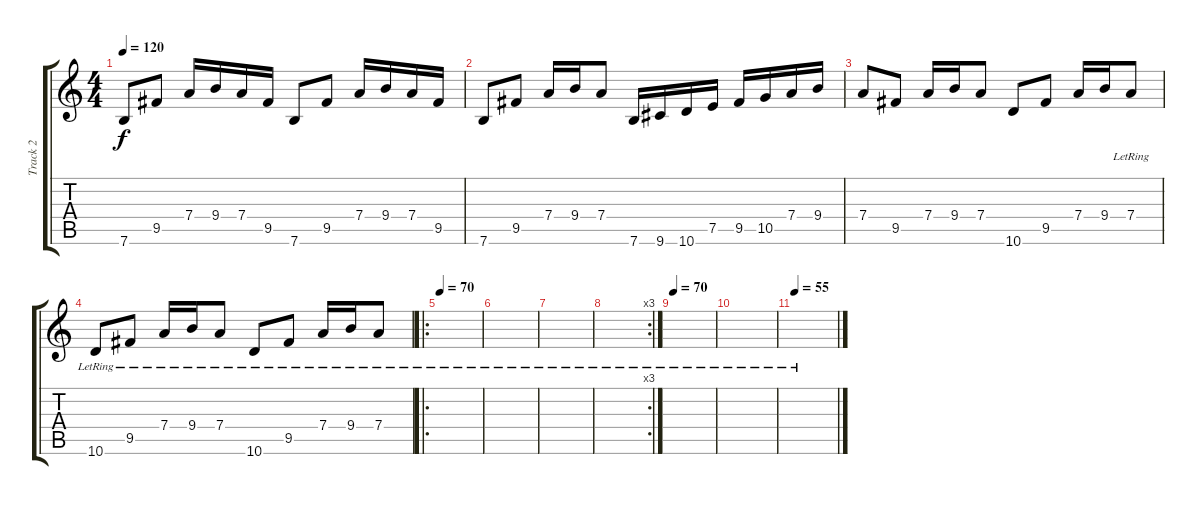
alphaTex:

\track ("Track 2" "Track 2") {instrument electricguitarclean}
\staff {score tabs}
\tuning (E4 B3 G3 D3 A2 E2) {hide}
\ts (4 4)
\tempo 120
\clef g2
\ks c
7.6.8{dy f} 9.5.8 7.4.16 9.4.16 7.4.16 9.5.16 7.6.8 9.5.8 7.4.16 9.4.16 7.4.16 9.5.16 |
7.6.8 9.5.8 7.4.16 9.4.16 7.4.8 7.6.16 9.6.16 10.6.16 7.5.16 9.5.16 10.5.16 7.4.16 9.4.16 |
7.4.8 9.5.8 7.4.16 9.4.16 7.4.8 10.6.8 9.5.8 7.4.16 9.4.16 7.4{lr}.8 |
10.6{lr}.8 9.5{lr}.8 7.4{lr}.16 9.4{lr}.16 7.4{lr}.8 10.6{lr}.8 9.5{lr}.8 7.4{lr}.16 9.4{lr}.16 7.4{lr}.8 |
\ro
\tempo 70
|
|
|
\rc 3
|
\tempo 70
|
|
\tempo 55
